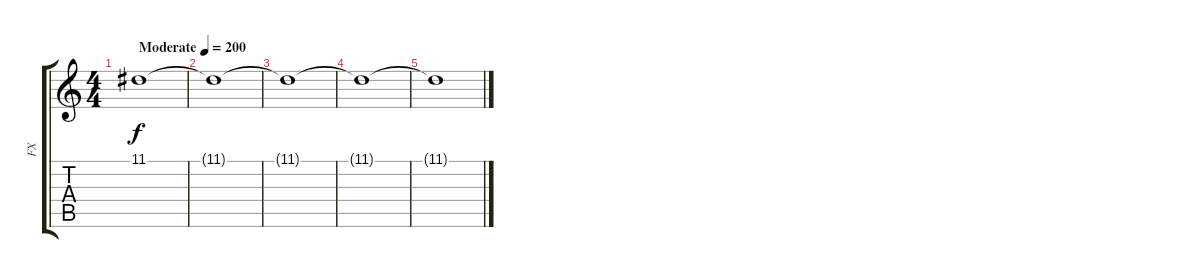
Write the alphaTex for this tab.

\track ("FX" "FX") {instrument seashore}
\staff {score tabs}
\tuning (E4 B3 G3 D3 A2 E2) {hide}
\ts (4 4)
\tempo (200 "Moderate")
\clef g2
\ks c
11.1.1{dy f instrument seashore} |
11.1{t}.1 |
11.1{t}.1 |
11.1{t}.1 |
11.1{t}.1
